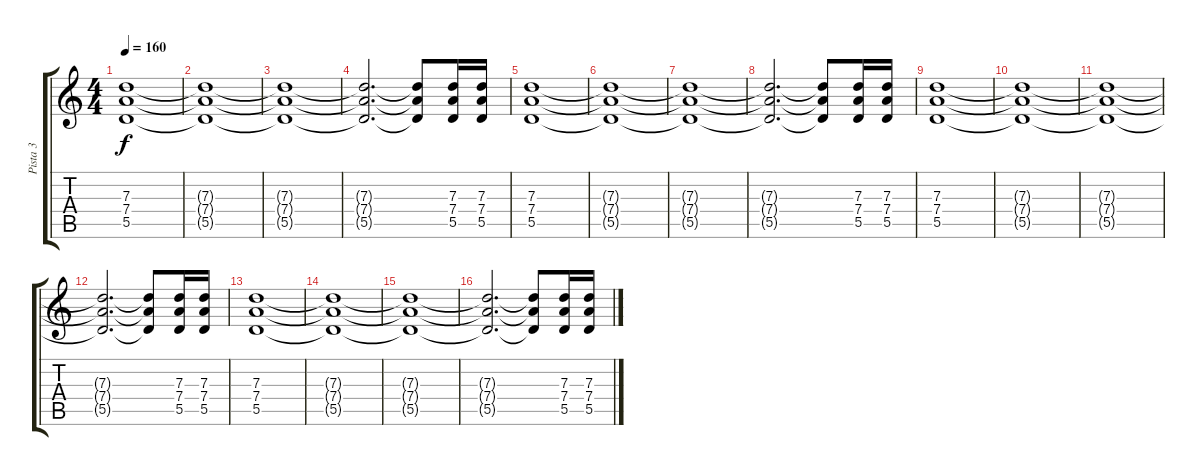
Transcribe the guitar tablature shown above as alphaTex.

\track ("Pista 3" "Pista 3") {instrument overdrivenguitar}
\staff {score tabs}
\tuning (E4 B3 G3 D3 A2 E2) {hide}
\ts (4 4)
\tempo 160
\clef g2
\ks c
(7.3 7.4 5.5).1{dy f volume 0} |
(7.3{t} 7.4{t} 5.5{t}).1 |
(7.3{t} 7.4{t} 5.5{t}).1 |
(7.3{t} 7.4{t} 5.5{t}).2{d} (7.3{t} 7.4{t} 5.5{t}).8 (7.3 7.4 5.5).16{volume 10} (7.3 7.4 5.5).16 |
(7.3 7.4 5.5).1{volume 0} |
(7.3{t} 7.4{t} 5.5{t}).1 |
(7.3{t} 7.4{t} 5.5{t}).1 |
(7.3{t} 7.4{t} 5.5{t}).2{d} (7.3{t} 7.4{t} 5.5{t}).8 (7.3 7.4 5.5).16{volume 10} (7.3 7.4 5.5).16 |
(7.3 7.4 5.5).1{volume 0} |
(7.3{t} 7.4{t} 5.5{t}).1 |
(7.3{t} 7.4{t} 5.5{t}).1 |
(7.3{t} 7.4{t} 5.5{t}).2{d} (7.3{t} 7.4{t} 5.5{t}).8 (7.3 7.4 5.5).16{volume 10} (7.3 7.4 5.5).16 |
(7.3 7.4 5.5).1{volume 0} |
(7.3{t} 7.4{t} 5.5{t}).1 |
(7.3{t} 7.4{t} 5.5{t}).1 |
(7.3{t} 7.4{t} 5.5{t}).2{d} (7.3{t} 7.4{t} 5.5{t}).8 (7.3 7.4 5.5).16{volume 10} (7.3 7.4 5.5).16
